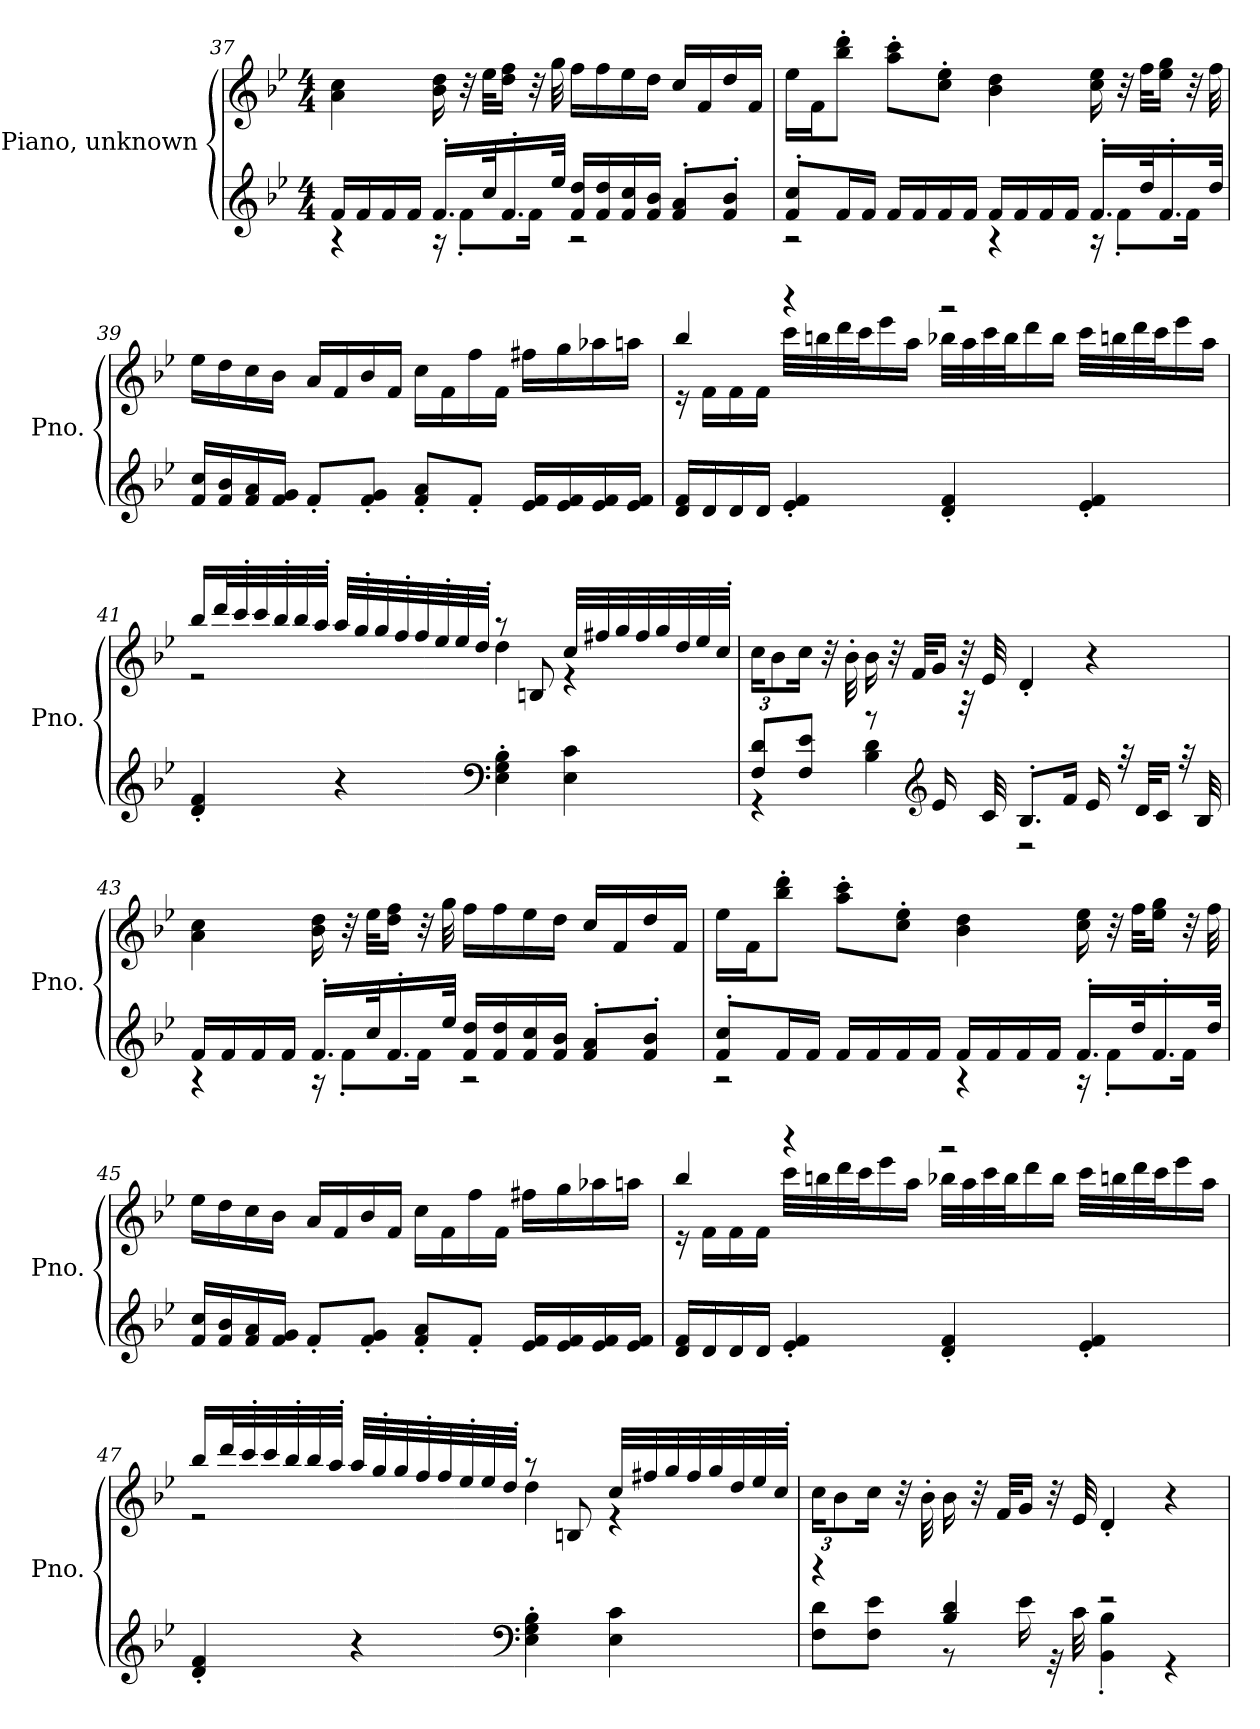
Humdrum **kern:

**kern	**kern
*part1	*part1
*staff2	*staff1
*I"Piano, unknown	*
*I'Pno.	*
!!LO:PB:g=z
*clefG2	*clefG2
*k[b-e-]	*k[b-e-]
*M4/4	*M4/4
=37	=37
*^	*
16f/LL	4r	4a\ 4cc\
16f/	.	.
16f/	.	.
16f/JJ	.	.
16.f'/LL	16r	16b-\ 16dd\
.	8f'\L	32r
32cc/K	.	32ee-\KLL
16.f'/	.	16dd\ 16ff\JJ
.	16f\Jk	32r
32ee-/JJk	.	32gg\
16f/ 16dd/LL	2r	16ff\LL
16f/ 16dd/	.	16ff\
16f/ 16cc/	.	16ee-\
16f/ 16b-/JJ	.	16dd\JJ
8f/' 8a/'L	.	16cc/LL
.	.	16f/
8f/' 8b-/'J	.	16dd/
.	.	16f/JJ
=38	=38	=38
8f/' 8cc/'L	2r	16ee-\LL
.	.	16f\J
16f/L	.	8bb-\' 8ddd\'J
16f/JJ	.	.
16f/LL	.	8aa\' 8ccc\'L
16f/	.	.
16f/	.	8cc\' 8ee-\'J
16f/JJ	.	.
16f/LL	4r	4b-\ 4dd\
16f/	.	.
16f/	.	.
16f/JJ	.	.
16.f'/LL	16r	16cc\ 16ee-\
.	8f'\L	32r
32dd/K	.	32ff\KLL
16.f'/	.	16ee-\ 16gg\JJ
.	16f\Jk	32r
32dd/JJk	.	32ff\
*v	*v	*
!!LO:LB:g=z
=39	=39
16f/ 16cc/LL	16ee-\LL
16f/ 16b-/	16dd\
16f/ 16a/	16cc\
16f/ 16g/JJ	16b-\JJ
8f'/L	16a/LL
.	16f/
8f/' 8g/'J	16b-/
.	16f/JJ
8f/' 8a/'L	16cc\LL
.	16f\
8f'/J	16ff\
.	16f\JJ
16e-/ 16f/LL	16ff#X\LL
16e-/ 16f/	16gg\
16e-/ 16f/	16aa-X\
16e-/ 16f/JJ	16aan\JJ
!!LO:LB:g=z
=40	=40
*	*^
16d/ 16f/LL	4bb-/	16r
16d/	.	16f\LL
16d/	.	16f\
16d/JJ	.	16f\JJ
4e-/' 4f/'	4r	32ccc\LLL
.	.	32bbn\
.	.	32ddd\
.	.	32ccc\J
.	.	16eee-\
.	.	16aa\JJ
4d/' 4f/'	2r	32bb-X\LLL
.	.	32aa\
.	.	32ccc\
.	.	32bb-\J
.	.	16ddd\
.	.	16bb-\JJ
4e-/' 4f/'	.	32ccc\LLL
.	.	32bbn\
.	.	32ddd\
.	.	32ccc\J
.	.	16eee-\
.	.	16aa\JJ
!!LO:LB:g=z	!!
=41	=41	=41
4d/' 4f/'	16bb-/LL	2r
.	32ddd/L	.
.	32ccc'/	.
.	32ccc/	.
.	32bb-'/	.
.	32bb-/	.
.	32aa'/JJJ	.
4r	32aa/LLL	.
.	32gg'/	.
.	32gg/	.
.	32ff'/	.
.	32ff/	.
.	32ee-'/	.
.	32ee-/	.
.	32dd'/JJJ	.
*clefF4	*	*
4E-\' 4G\' 4B-\'	8r	4dd\
.	8Bn/	.
4E-\ 4c\	32cc/LLL	4r
.	32ff#X/	.
.	32gg/	.
.	32ff#/	.
.	32gg/	.
.	32dd/	.
.	32ee-/	.
.	32cc'/JJJ	.
*	*v	*v
!!LO:LB:g=z
=42	=42
*^	*
*	*	*Xbrackettup
8F/ 8d/L	4r	24cc\KL
.	.	12b-\
8F/ 8e-/J	.	16cc\Jk
.	.	32r
.	.	32b-'\
8r	4B-\ 4d\	16b-\
.	.	32r
.	.	32f/KLL
*clefG2	*	*
16e-/	.	16g/JJ
32r	.	32r
32c/	.	32e-/
8.B-'/L	2r	4d'/
16f/Jk	.	.
16e-/	.	4r
32r	.	.
32d/KLL	.	.
16c/JJ	.	.
32r	.	.
32B-/	.	.
=43	=43	=43
16f/LL	4r	4a\ 4cc\
16f/	.	.
16f/	.	.
16f/JJ	.	.
16.f'/LL	16r	16b-\ 16dd\
.	8f'\L	32r
32cc/K	.	32ee-\KLL
16.f'/	.	16dd\ 16ff\JJ
.	16f\Jk	32r
32ee-/JJk	.	32gg\
16f/ 16dd/LL	2r	16ff\LL
16f/ 16dd/	.	16ff\
16f/ 16cc/	.	16ee-\
16f/ 16b-/JJ	.	16dd\JJ
8f/' 8a/'L	.	16cc/LL
.	.	16f/
8f/' 8b-/'J	.	16dd/
.	.	16f/JJ
!!LO:LB:g=z
=44	=44	=44
8f/' 8cc/'L	2r	16ee-\LL
.	.	16f\J
16f/L	.	8bb-\' 8ddd\'J
16f/JJ	.	.
16f/LL	.	8aa\' 8ccc\'L
16f/	.	.
16f/	.	8cc\' 8ee-\'J
16f/JJ	.	.
16f/LL	4r	4b-\ 4dd\
16f/	.	.
16f/	.	.
16f/JJ	.	.
16.f'/LL	16r	16cc\ 16ee-\
.	8f'\L	32r
32dd/K	.	32ff\KLL
16.f'/	.	16ee-\ 16gg\JJ
.	16f\Jk	32r
32dd/JJk	.	32ff\
*v	*v	*
=45	=45
16f/ 16cc/LL	16ee-\LL
16f/ 16b-/	16dd\
16f/ 16a/	16cc\
16f/ 16g/JJ	16b-\JJ
8f'/L	16a/LL
.	16f/
8f/' 8g/'J	16b-/
.	16f/JJ
8f/' 8a/'L	16cc\LL
.	16f\
8f'/J	16ff\
.	16f\JJ
16e-/ 16f/LL	16ff#X\LL
16e-/ 16f/	16gg\
16e-/ 16f/	16aa-X\
16e-/ 16f/JJ	16aan\JJ
!!LO:PB:g=z
=46	=46
*	*^
16d/ 16f/LL	4bb-/	16r
16d/	.	16f\LL
16d/	.	16f\
16d/JJ	.	16f\JJ
4e-/' 4f/'	4r	32ccc\LLL
.	.	32bbn\
.	.	32ddd\
.	.	32ccc\J
.	.	16eee-\
.	.	16aa\JJ
4d/' 4f/'	2r	32bb-X\LLL
.	.	32aa\
.	.	32ccc\
.	.	32bb-\J
.	.	16ddd\
.	.	16bb-\JJ
4e-/' 4f/'	.	32ccc\LLL
.	.	32bbn\
.	.	32ddd\
.	.	32ccc\J
.	.	16eee-\
.	.	16aa\JJ
!!LO:LB:g=z	!!
=47	=47	=47
4d/' 4f/'	16bb-/LL	2r
.	32ddd/L	.
.	32ccc'/	.
.	32ccc/	.
.	32bb-'/	.
.	32bb-/	.
.	32aa'/JJJ	.
4r	32aa/LLL	.
.	32gg'/	.
.	32gg/	.
.	32ff'/	.
.	32ff/	.
.	32ee-'/	.
.	32ee-/	.
.	32dd'/JJJ	.
*clefF4	*	*
4E-\' 4G\' 4B-\'	8r	4dd\
.	8Bn/	.
4E-\ 4c\	32cc/LLL	4r
.	32ff#X/	.
.	32gg/	.
.	32ff#/	.
.	32gg/	.
.	32dd/	.
.	32ee-/	.
.	32cc'/JJJ	.
*	*v	*v
=48	=48
*^	*
4r	8F\ 8d\L	24cc\KL
.	.	12b-\
.	8F\ 8e-\J	16cc\Jk
.	.	32r
.	.	32b-'\
4B-/ 4d/	8r	16b-\
.	.	32r
.	.	32f/KLL
.	16e-\	16g/JJ
.	32r	32r
.	32c\	32e-/
2r	4BB-\' 4B-\'	4d'/
.	4r	4r
*v	*v	*
=	=
*-	*-
